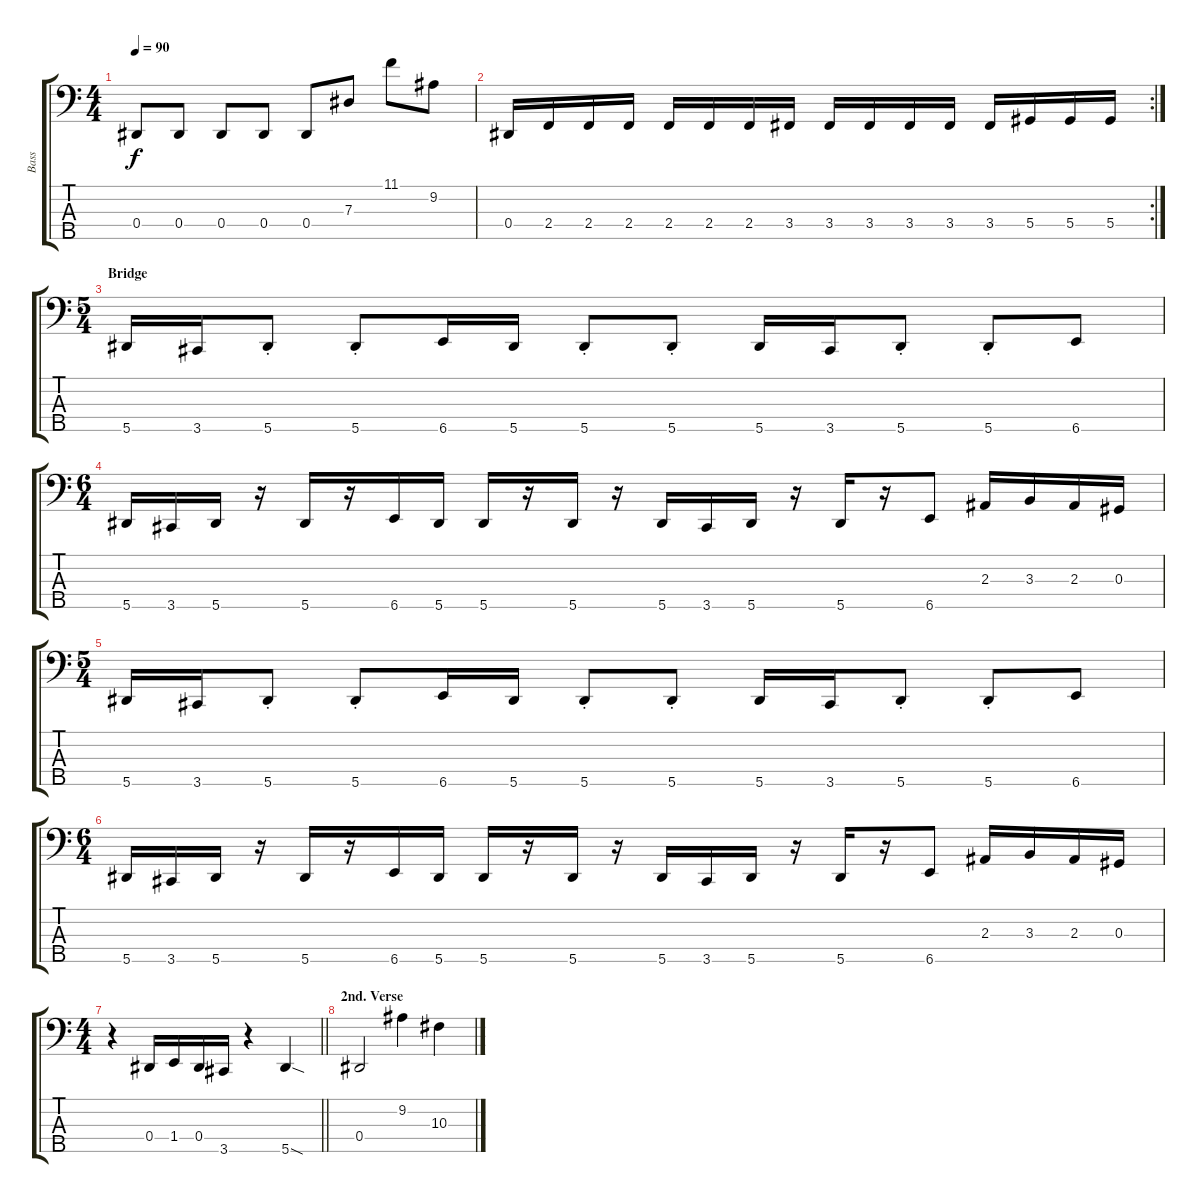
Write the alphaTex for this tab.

\track ("Bass" "Bass") {instrument electricbassfinger}
\staff {score tabs}
\tuning (Gb2 Db2 Ab1 Eb1 Bb0) {hide}
\ts (4 4)
\tempo 90
\clef f4
\ks c
0.4.8{dy f} 0.4.8 0.4.8 0.4.8 0.4.8 7.3.8 11.1.8 9.2.8 |
\rc 2
0.4.16 2.4.16 2.4.16 2.4.16 2.4.16 2.4.16 2.4.16 3.4.16 3.4.16 3.4.16 3.4.16 3.4.16 3.4.16 5.4.16 5.4.16 5.4.16 |
\ts (5 4)
\section ("" "Bridge")
5.5.16 3.5.16 5.5{st}.8 5.5{st}.8 6.5.16 5.5.16 5.5{st}.8 5.5{st}.8 5.5.16 3.5.16 5.5{st}.8 5.5{st}.8 6.5.8 |
\ts (6 4)
5.5.16 3.5.16 5.5.16 r.16 5.5.16 r.16 6.5.16 5.5.16 5.5.16 r.16 5.5.16 r.16 5.5.16 3.5.16 5.5.16 r.16 5.5.16 r.16 6.5.8 2.3.16 3.3.16 2.3.16 0.3.16 |
\ts (5 4)
5.5.16 3.5.16 5.5{st}.8 5.5{st}.8 6.5.16 5.5.16 5.5{st}.8 5.5{st}.8 5.5.16 3.5.16 5.5{st}.8 5.5{st}.8 6.5.8 |
\ts (6 4)
5.5.16 3.5.16 5.5.16 r.16 5.5.16 r.16 6.5.16 5.5.16 5.5.16 r.16 5.5.16 r.16 5.5.16 3.5.16 5.5.16 r.16 5.5.16 r.16 6.5.8 2.3.16 3.3.16 2.3.16 0.3.16 |
\ts (4 4)
\barLineRight lightlight
r.4 0.4.16 1.4.16 0.4.16 3.5.16 r.4 5.5{sod}.4 |
\section ("" "2nd. Verse")
0.4.2 9.2.4 10.3.4
